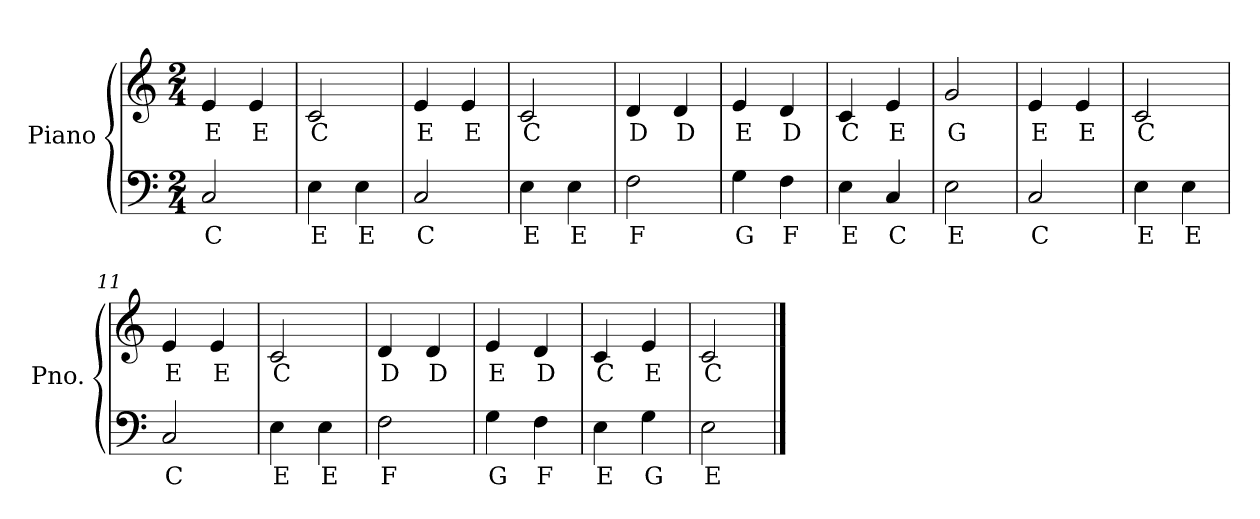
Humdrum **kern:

**kern	**text	**kern	**text
*part1	*part1	*part1	*part1
*staff2	*staff2	*staff1	*staff1
*I"Piano	*	*	*
*I'Pno.	*	*	*
*clefF4	*	*clefG2	*
*k[]	*	*k[]	*
*M2/4	*	*M2/4	*
=1	=1	=1	=1
2C/	C	4e/	E
.	.	4e/	E
=2	=2	=2	=2
4E\	E	2c/	C
4E\	E	.	.
=3	=3	=3	=3
2C/	C	4e/	E
.	.	4e/	E
=4	=4	=4	=4
4E\	E	2c/	C
4E\	E	.	.
=5	=5	=5	=5
2F\	F	4d/	D
.	.	4d/	D
=6	=6	=6	=6
4G\	G	4e/	E
4F\	F	4d/	D
=7	=7	=7	=7
4E\	E	4c/	C
4C/	C	4e/	E
=8	=8	=8	=8
2E\	E	2g/	G
!!LO:LB:g=z
=9	=9	=9	=9
2C/	C	4e/	E
.	.	4e/	E
=10	=10	=10	=10
4E\	E	2c/	C
4E\	E	.	.
=11	=11	=11	=11
2C/	C	4e/	E
.	.	4e/	E
=12	=12	=12	=12
4E\	E	2c/	C
4E\	E	.	.
=13	=13	=13	=13
2F\	F	4d/	D
.	.	4d/	D
=14	=14	=14	=14
4G\	G	4e/	E
4F\	F	4d/	D
=15	=15	=15	=15
4E\	E	4c/	C
4G\	G	4e/	E
=16	=16	=16	=16
2E\	E	2c/	C
==	==	==	==
*-	*-	*-	*-
